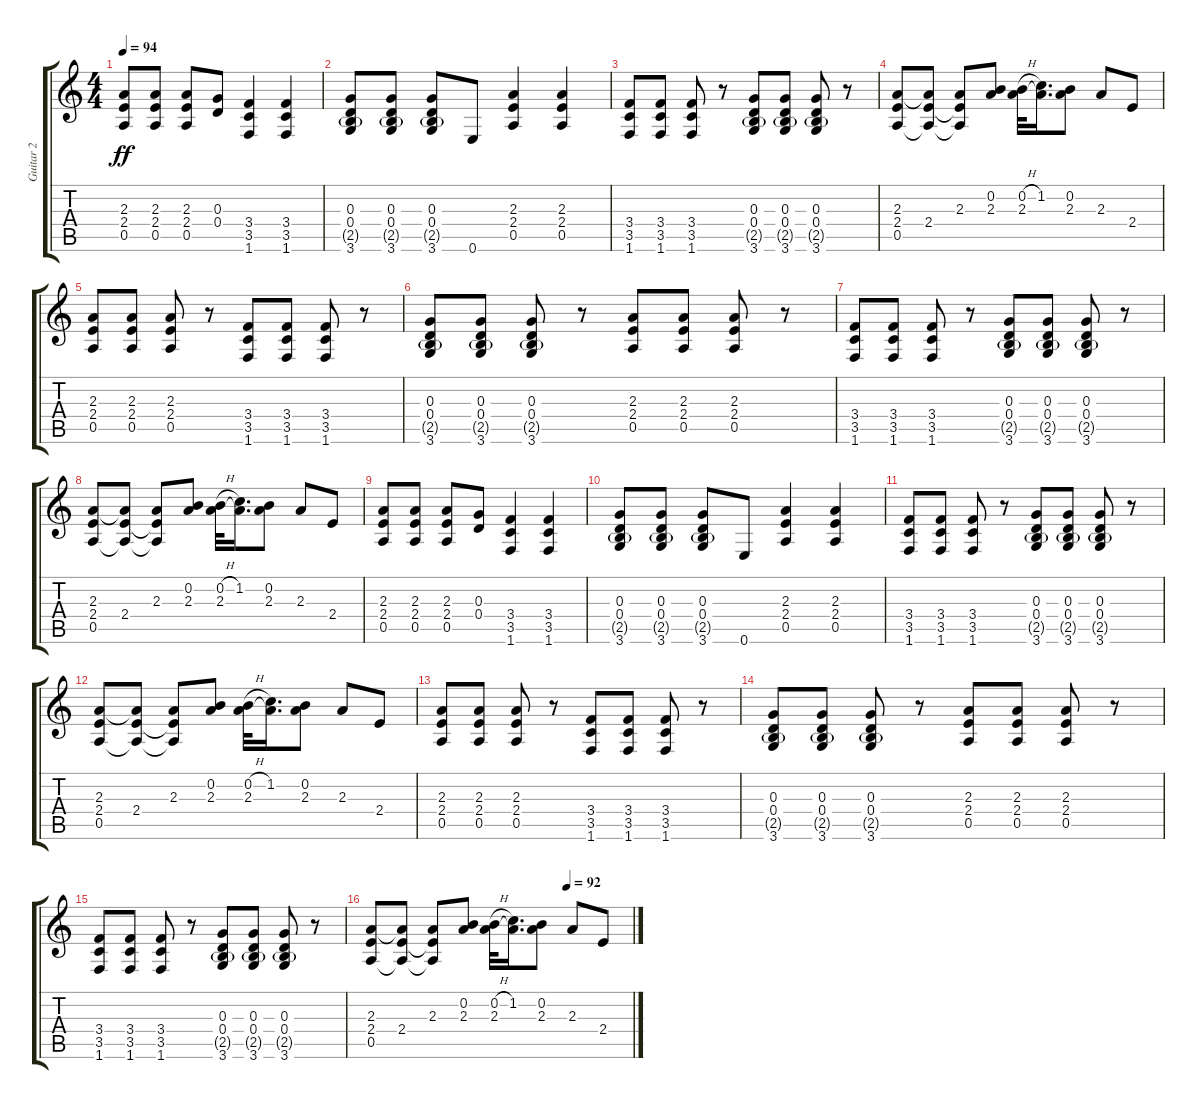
\track ("Guitar 2" "Guitar 2") {instrument overdrivenguitar}
\staff {score tabs}
\tuning (E4 B3 G3 D3 A2 E2) {hide}
\ts (4 4)
\tempo 94
\clef g2
\ks c
(2.3 2.4 0.5).8{dy ff} (2.3 2.4 0.5).8 (2.3 2.4 0.5).8 (0.3 0.4).8 (3.4 3.5 1.6).4 (3.4 3.5 1.6).4 |
(0.3 0.4 2.5{g} 3.6).8 (0.3 0.4 2.5{g} 3.6).8 (0.3 0.4 2.5{g} 3.6).8 0.6.8 (2.3 2.4 0.5).4 (2.3 2.4 0.5).4 |
(3.4 3.5 1.6).8 (3.4 3.5 1.6).8 (3.4 3.5 1.6).8 r.8 (0.3 0.4 2.5{g} 3.6).8 (0.3 0.4 2.5{g} 3.6).8 (0.3 0.4 2.5{g} 3.6).8 r.8 |
(2.3 2.4 0.5).8 (2.3{t} 2.4 0.5{t}).8 (2.3 2.4{t} 0.5{t}).8 (0.2 2.3).8 (0.2{h} 2.3).32 (1.2 2.3{t}).16{d} (0.2 2.3).8 2.3.8 2.4.8 |
(2.3 2.4 0.5).8 (2.3 2.4 0.5).8 (2.3 2.4 0.5).8 r.8 (3.4 3.5 1.6).8 (3.4 3.5 1.6).8 (3.4 3.5 1.6).8 r.8 |
(0.3 0.4 2.5{g} 3.6).8 (0.3 0.4 2.5{g} 3.6).8 (0.3 0.4 2.5{g} 3.6).8 r.8 (2.3 2.4 0.5).8 (2.3 2.4 0.5).8 (2.3 2.4 0.5).8 r.8 |
(3.4 3.5 1.6).8 (3.4 3.5 1.6).8 (3.4 3.5 1.6).8 r.8 (0.3 0.4 2.5{g} 3.6).8 (0.3 0.4 2.5{g} 3.6).8 (0.3 0.4 2.5{g} 3.6).8 r.8 |
(2.3 2.4 0.5).8{volume 11} (2.3{t} 2.4 0.5{t}).8 (2.3 2.4{t} 0.5{t}).8 (0.2 2.3).8 (0.2{h} 2.3).32 (1.2 2.3{t}).16{d} (0.2 2.3).8 2.3.8 2.4.8 |
(2.3 2.4 0.5).8 (2.3 2.4 0.5).8 (2.3 2.4 0.5).8 (0.3 0.4).8 (3.4 3.5 1.6).4 (3.4 3.5 1.6).4 |
(0.3 0.4 2.5{g} 3.6).8 (0.3 0.4 2.5{g} 3.6).8 (0.3 0.4 2.5{g} 3.6).8 0.6.8 (2.3 2.4 0.5).4 (2.3 2.4 0.5).4 |
(3.4 3.5 1.6).8 (3.4 3.5 1.6).8 (3.4 3.5 1.6).8 r.8 (0.3 0.4 2.5{g} 3.6).8 (0.3 0.4 2.5{g} 3.6).8 (0.3 0.4 2.5{g} 3.6).8 r.8 |
(2.3 2.4 0.5).8 (2.3{t} 2.4 0.5{t}).8 (2.3 2.4{t} 0.5{t}).8 (0.2 2.3).8 (0.2{h} 2.3).32 (1.2 2.3{t}).16{d} (0.2 2.3).8 2.3.8 2.4.8 |
(2.3 2.4 0.5).8 (2.3 2.4 0.5).8 (2.3 2.4 0.5).8 r.8 (3.4 3.5 1.6).8 (3.4 3.5 1.6).8 (3.4 3.5 1.6).8 r.8 |
(0.3 0.4 2.5{g} 3.6).8 (0.3 0.4 2.5{g} 3.6).8 (0.3 0.4 2.5{g} 3.6).8 r.8 (2.3 2.4 0.5).8 (2.3 2.4 0.5).8 (2.3 2.4 0.5).8 r.8 |
(3.4 3.5 1.6).8 (3.4 3.5 1.6).8 (3.4 3.5 1.6).8 r.8 (0.3 0.4 2.5{g} 3.6).8 (0.3 0.4 2.5{g} 3.6).8 (0.3 0.4 2.5{g} 3.6).8 r.8 |
\tempo (92 0.75)
(2.3 2.4 0.5).8{volume 11} (2.3{t} 2.4 0.5{t}).8 (2.3 2.4{t} 0.5{t}).8 (0.2 2.3).8 (0.2{h} 2.3).32 (1.2 2.3{t}).16{d} (0.2 2.3).8 2.3.8 2.4.8
